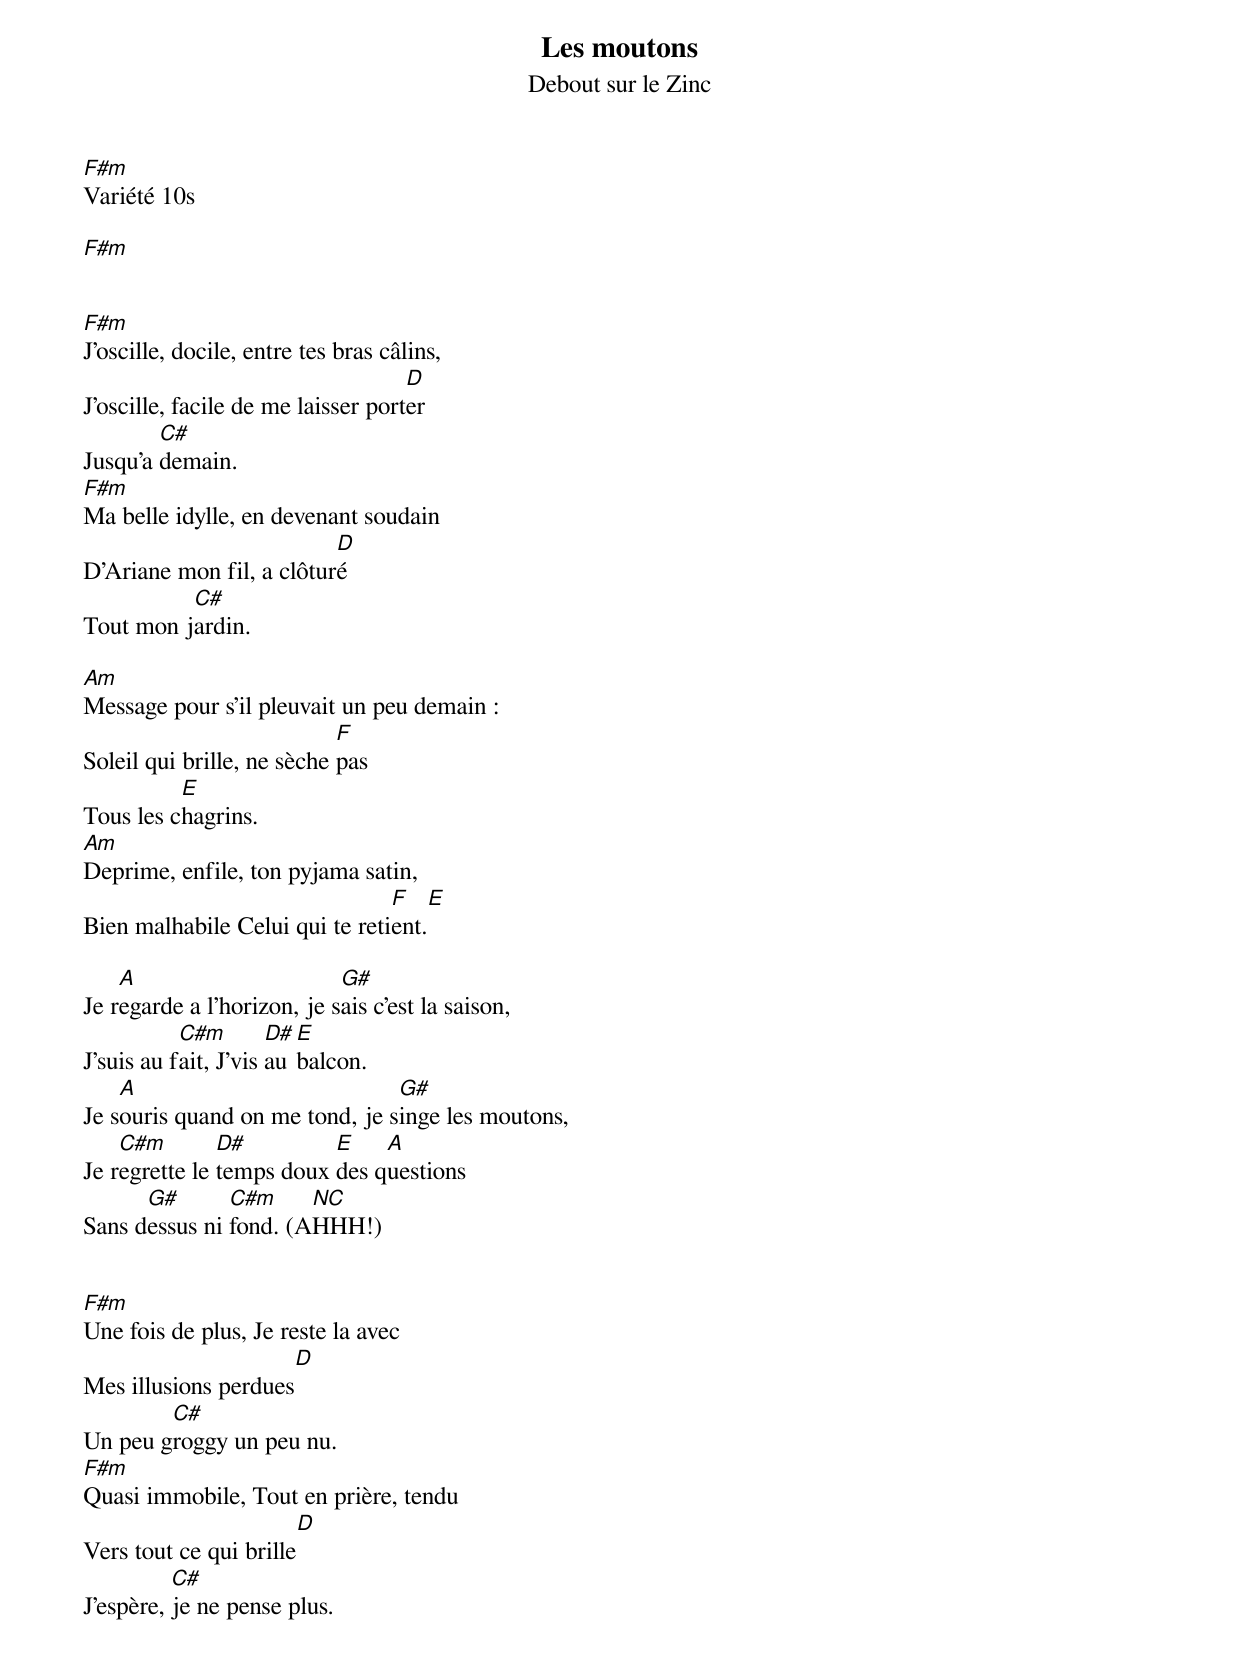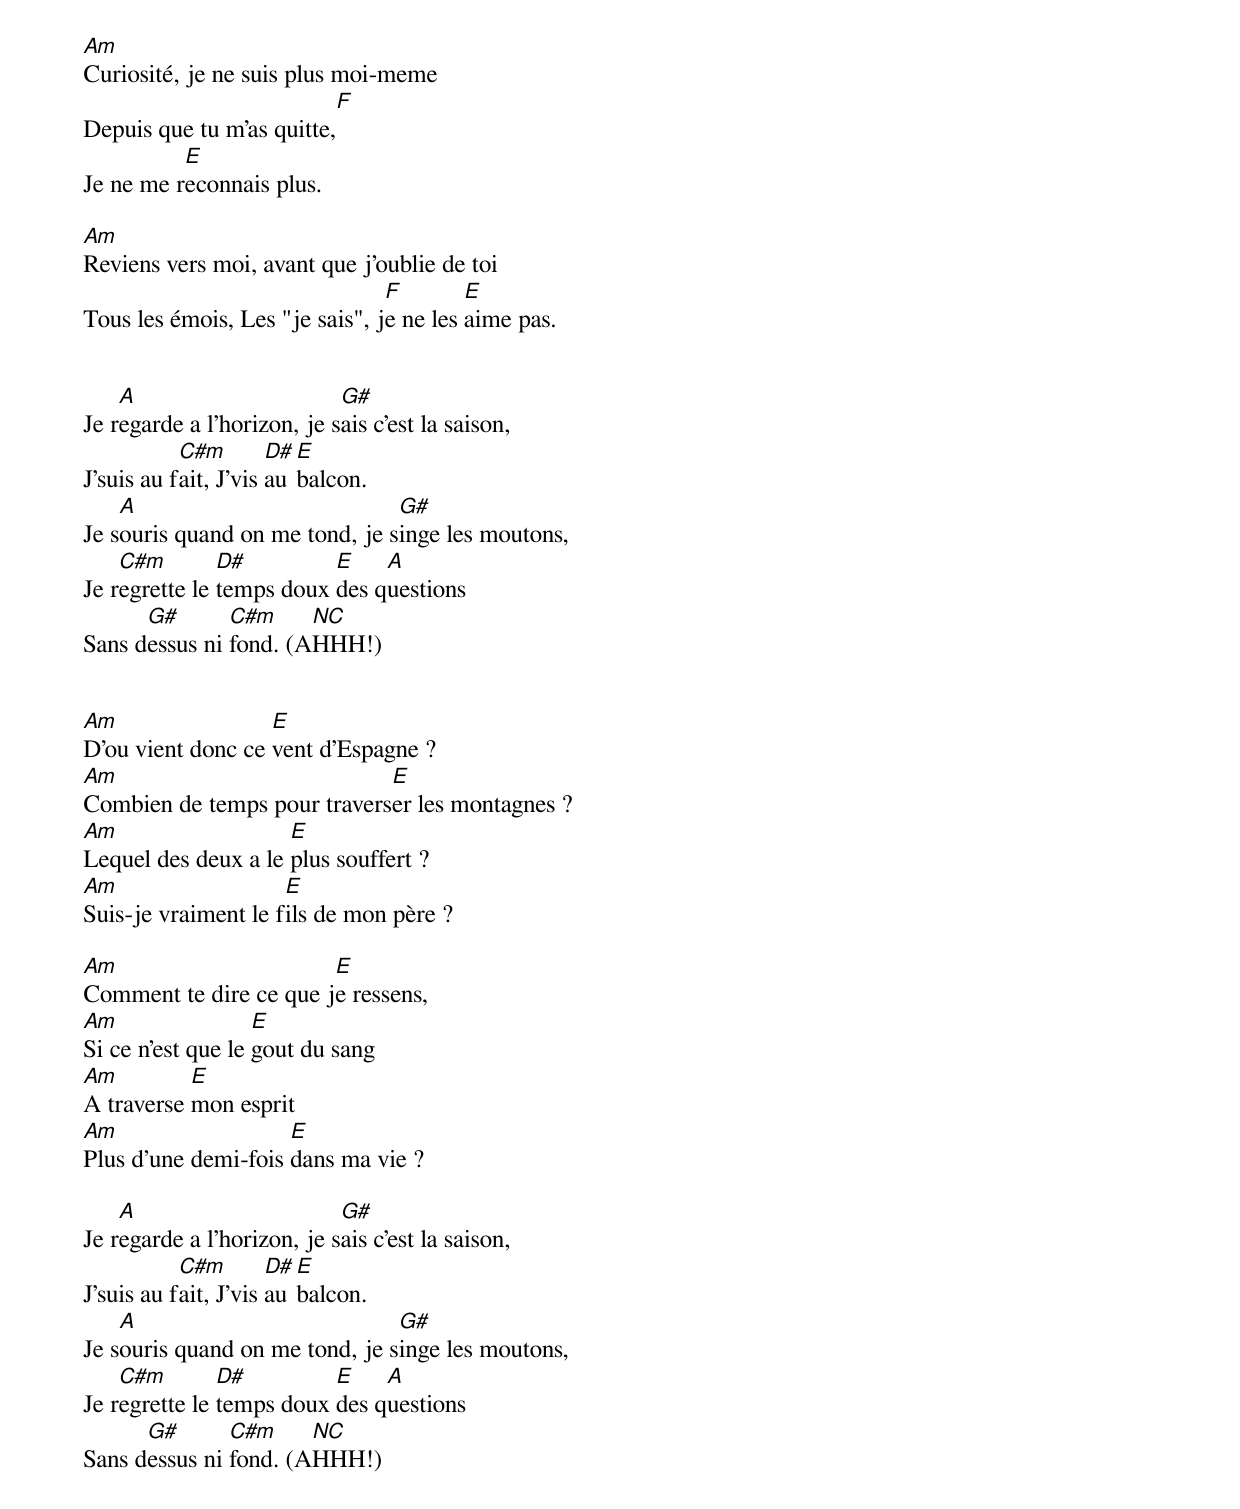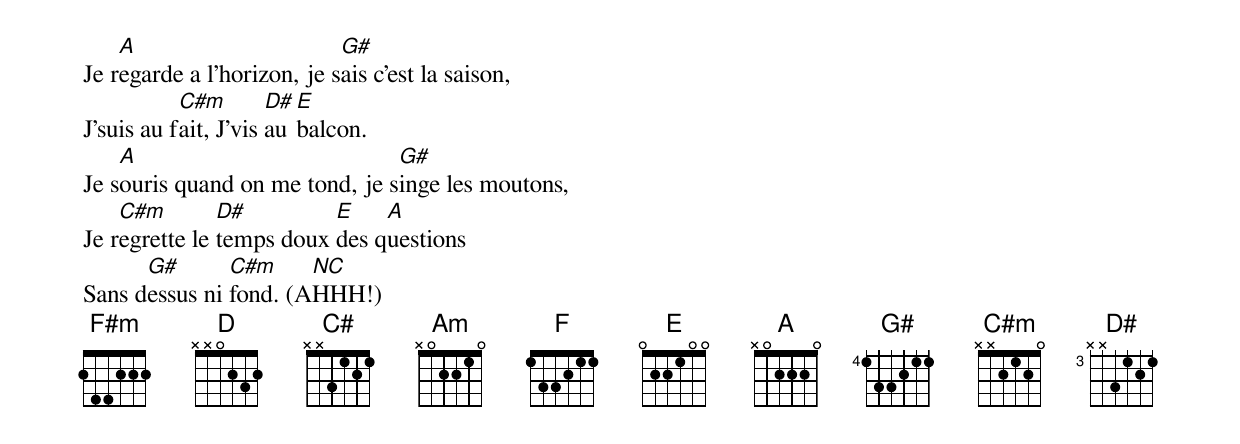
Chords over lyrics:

Les moutons
Debout sur le Zinc
F#m
Variété 10s

F#m


F#m
J'oscille, docile, entre tes bras câlins,
                                    D
J'oscille, facile de me laisser porter
        C#
Jusqu'a demain.
F#m
Ma belle idylle, en devenant soudain
                          D
D'Ariane mon fil, a clôturé
          C#
Tout mon jardin.

Am
Message pour s'il pleuvait un peu demain :
                            F
Soleil qui brille, ne sèche pas
          E
Tous les chagrins.
Am
Deprime, enfile, ton pyjama satin,
                                F        E
Bien malhabile Celui qui te retient.

    A                       G#
Je regarde a l'horizon, je sais c'est la saison,
           C#m        D# E
J'suis au fait, J'vis au balcon.
    A                           G#
Je souris quand on me tond, je singe les moutons,
    C#m        D#         E    A
Je regrette le temps doux des questions
      G#       C#m     (NC)
Sans dessus ni fond. (AHHH!)


F#m
Une fois de plus, Je reste la avec
                                    D
Mes illusions perdues
        C#
Un peu groggy un peu nu.
F#m
Quasi immobile, Tout en prière, tendu
                          D
Vers tout ce qui brille
          C#
J'espère, je ne pense plus.

Am
Curiosité, je ne suis plus moi-meme
                            F
Depuis que tu m'as quitte,
          E
Je ne me reconnais plus.

Am
Reviens vers moi, avant que j'oublie de toi
                                F        E
Tous les émois, Les "je sais", je ne les aime pas.


    A                       G#
Je regarde a l'horizon, je sais c'est la saison,
           C#m        D# E
J'suis au fait, J'vis au balcon.
    A                           G#
Je souris quand on me tond, je singe les moutons,
    C#m        D#         E    A
Je regrette le temps doux des questions
      G#       C#m     (NC)
Sans dessus ni fond. (AHHH!)


Am                 E
D'ou vient donc ce vent d'Espagne ?
Am                           E
Combien de temps pour traverser les montagnes ?
Am                   E
Lequel des deux a le plus souffert ?
Am                   E
Suis-je vraiment le fils de mon père ?

Am                      E
Comment te dire ce que je ressens,
Am                 E
Si ce n'est que le gout du sang
Am         E
A traverse mon esprit
Am                   E
Plus d'une demi-fois dans ma vie ?

    A                       G#
Je regarde a l'horizon, je sais c'est la saison,
           C#m        D# E
J'suis au fait, J'vis au balcon.
    A                           G#
Je souris quand on me tond, je singe les moutons,
    C#m        D#         E    A
Je regrette le temps doux des questions
      G#       C#m     (NC)
Sans dessus ni fond. (AHHH!)

    A                       G#
Je regarde a l'horizon, je sais c'est la saison,
           C#m        D# E
J'suis au fait, J'vis au balcon.
    A                           G#
Je souris quand on me tond, je singe les moutons,
    C#m        D#         E    A
Je regrette le temps doux des questions
      G#       C#m     (NC)
Sans dessus ni fond. (AHHH!)
